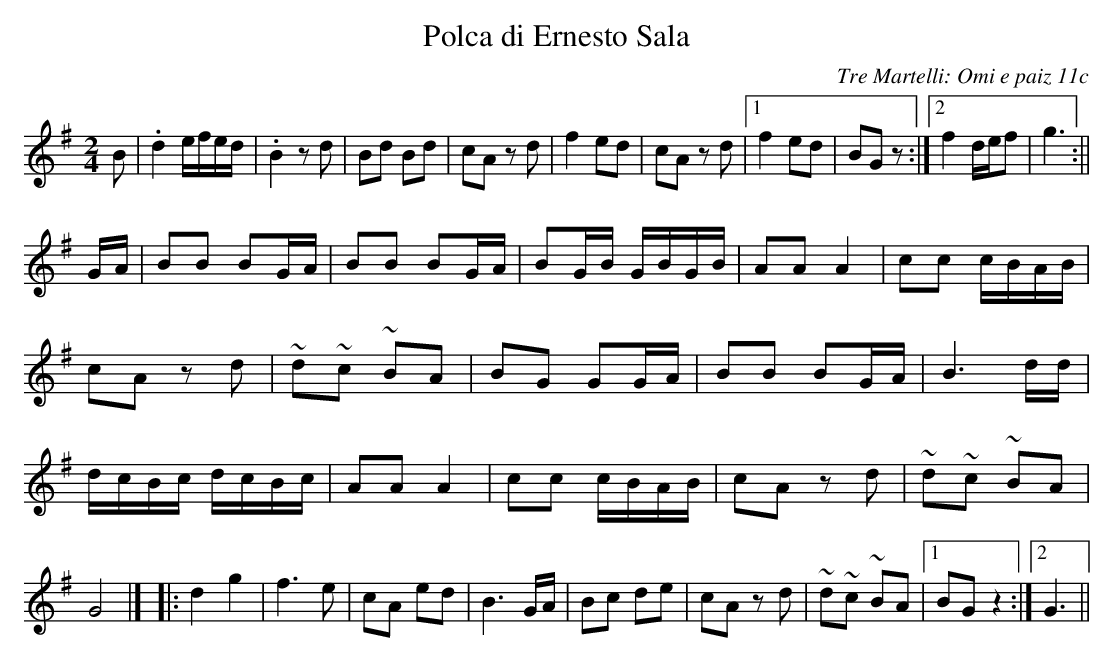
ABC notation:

X:1
T:Polca di Ernesto Sala
C:Tre Martelli: Omi e paiz 11c
M:2/4
L:1/16
K:G
B2|.d4 efed|.B4 z2d2|B2d2 B2d2|c2A2 z2d2|\
f4 e2d2|c2A2 z2d2|1 f4 e2d2|B2G2 z2:|2 f4 def2|g6:||
GA|B2B2 B2GA|B2B2 B2GA|B2GB GBGB|A2A2 A4|\
c2c2 cBAB|c2A2 z2d2|~d2~c2 ~B2A2|B2G2 G2GA|\
B2B2 B2GA|B6 dd|dcBc dcBc|A2A2A4|\
c2c2 cBAB|c2A2 z2d2|~d2~c2 ~B2A2|G8|]\
|:d4g4|f6e2|c2A2 e2d2|B6 GA|\
B2c2 d2e2|c2A2 z2 d2|~d2~c2 ~B2A2|1 B2G2 z4:|2 G6||
